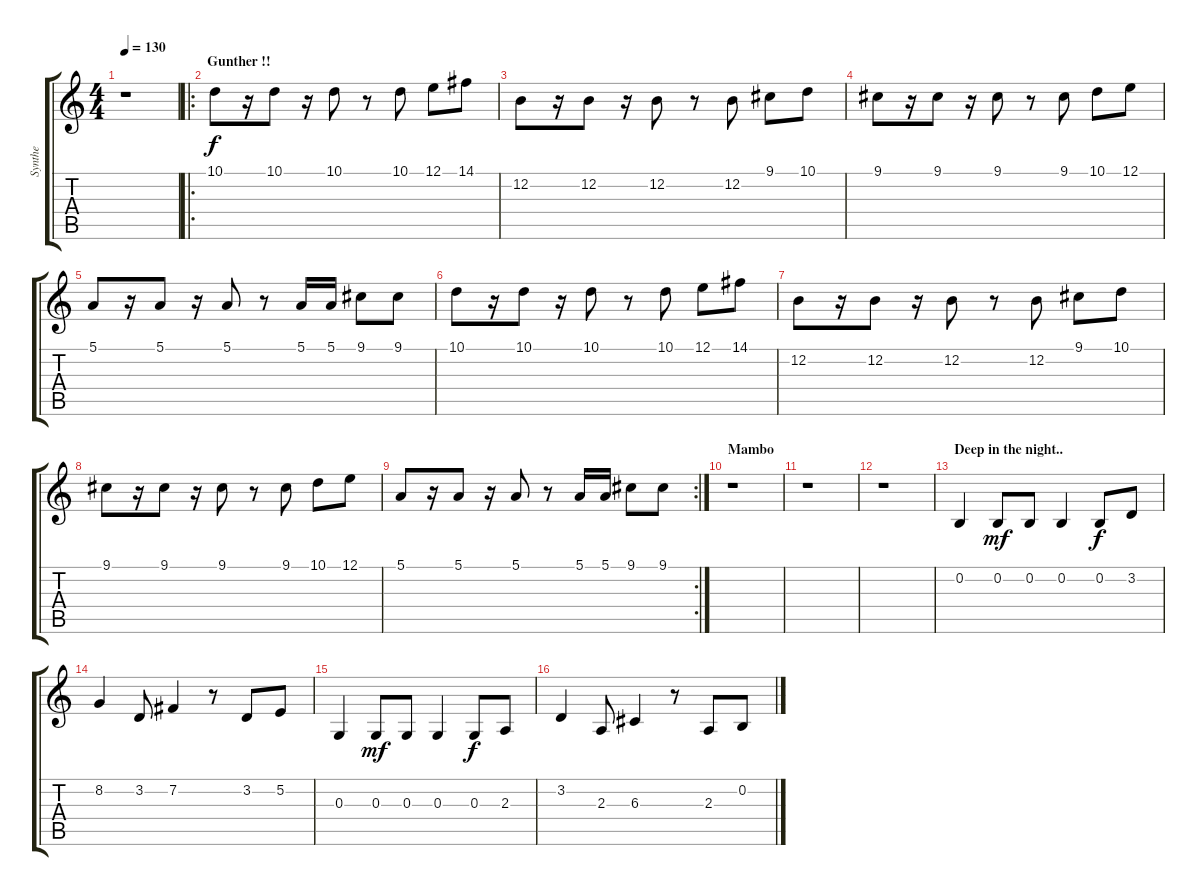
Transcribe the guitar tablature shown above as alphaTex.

\track ("Synthe" "Synthe") {instrument synthbrass1}
\staff {score tabs}
\tuning (E4 B3 G3 D3 A2 E2) {hide}
\ts (4 4)
\tempo 130
\clef g2
\ks c
r.1{dy f} |
\ro
\section ("" "Gunther !!")
10.1.8 r.16 10.1.8 r.16 10.1.8 r.8 10.1.8 12.1.8 14.1.8 |
12.2.8 r.16 12.2.8 r.16 12.2.8 r.8 12.2.8 9.1.8 10.1.8 |
9.1.8 r.16 9.1.8 r.16 9.1.8 r.8 9.1.8 10.1.8 12.1.8 |
5.1.8 r.16 5.1.8 r.16 5.1.8 r.8 5.1.16 5.1.16 9.1.8 9.1.8 |
10.1.8 r.16 10.1.8 r.16 10.1.8 r.8 10.1.8 12.1.8 14.1.8 |
12.2.8 r.16 12.2.8 r.16 12.2.8 r.8 12.2.8 9.1.8 10.1.8 |
9.1.8 r.16 9.1.8 r.16 9.1.8 r.8 9.1.8 10.1.8 12.1.8 |
\rc 2
5.1.8 r.16 5.1.8 r.16 5.1.8 r.8 5.1.16 5.1.16 9.1.8 9.1.8 |
\section ("" "Mambo")
r.1 |
r.1 |
r.1 |
\section ("" "Deep in the night..")
0.2.4 0.2.8{dy mf} 0.2.8 0.2.4 0.2.8{dy f} 3.2.8 |
8.2.4 3.2.8 7.2.4 r.8 3.2.8 5.2.8 |
0.3.4 0.3.8{dy mf} 0.3.8 0.3.4 0.3.8{dy f} 2.3.8 |
3.2.4 2.3.8 6.3.4 r.8 2.3.8 0.2.8
